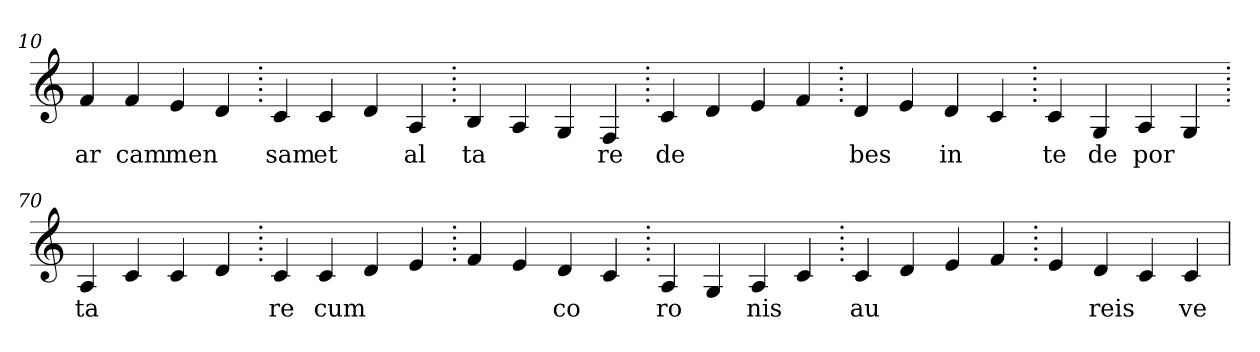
**kern	**text
*part1	*part1
*staff1	*staff1
*clefG2	*
=10.	=10.
4f	ar
4f	cam
4e	men
4d	.
=20.	=20.
4c	sam
4c	et
4d	.
4A	al
=30.	=30.
4B	ta
4A	.
4G	.
4F	re
=40.	=40.
4c	de
4d	.
4e	.
4f	.
=50.	=50.
4d	bes
4e	.
4d	in
4c	.
=60.	=60.
4c	te
4G	de
4A	por
4G	.
=70.	=70.
4A	ta
4c	.
4c	.
4d	.
=80.	=80.
4c	re
4c	cum
4d	.
4e	.
=90.	=90.
4f	.
4e	.
4d	co
4c	.
=100.	=100.
4A	ro
4G	.
4A	nis
4c	.
=110.	=110.
4c	au
4d	.
4e	.
4f	.
=120.	=120.
4e	.
4d	reis
4c	.
4c	ve
=	=
*-	*-
